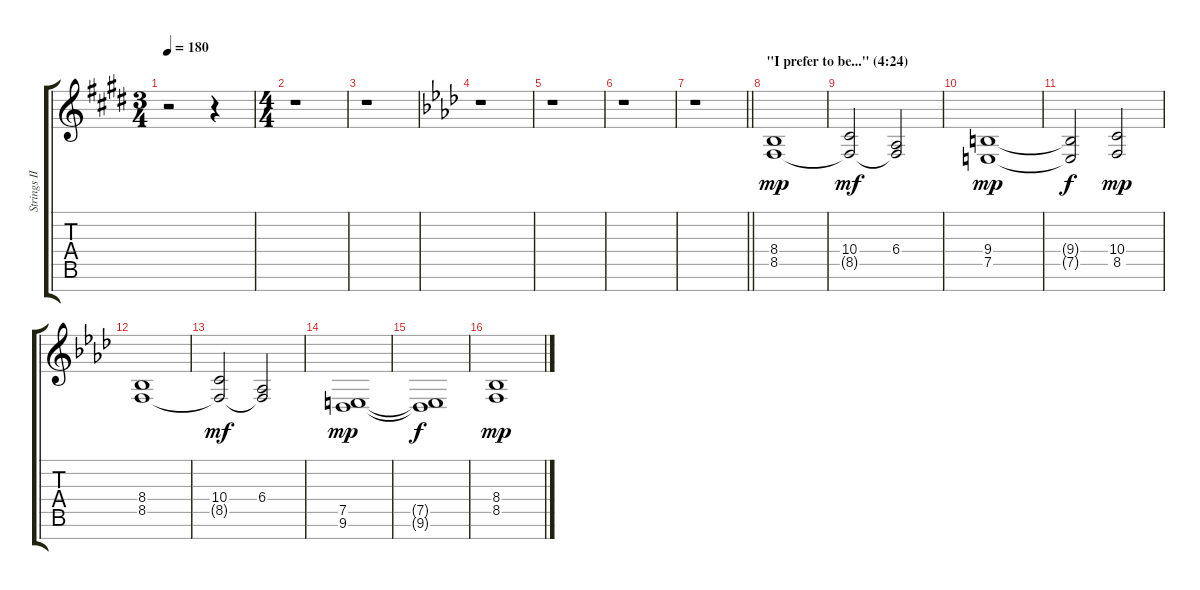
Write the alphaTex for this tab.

\track ("Strings II" "Strings II") {instrument stringensemble1}
\staff {score tabs}
\tuning (E4 B3 G3 D3 A2 E2 B1) {hide}
\ts (3 4)
\tempo 180
\clef g2
\ks c#minor
r.2{dy mf} r.4 |
\ts (4 4)
r.1 |
r.1 |
\ks fminor
r.1 |
r.1 |
r.1 |
\barLineRight lightlight
r.1 |
\section ("" "\"I prefer to be...\" (4:24)")
(8.4 8.5).1{dy mp} |
(10.4 8.5{t}).2{dy mf} (6.4 8.5{t}).2 |
(9.4 7.5).1{dy mp} |
(9.4{t} 7.5{t}).2{dy f} (10.4 8.5).2{dy mp} |
(8.4 8.5).1 |
(10.4 8.5{t}).2{dy mf} (6.4 8.5{t}).2 |
(7.5 9.6).1{dy mp} |
(7.5{t} 9.6{t}).1{dy f} |
(8.4 8.5).1{dy mp}
